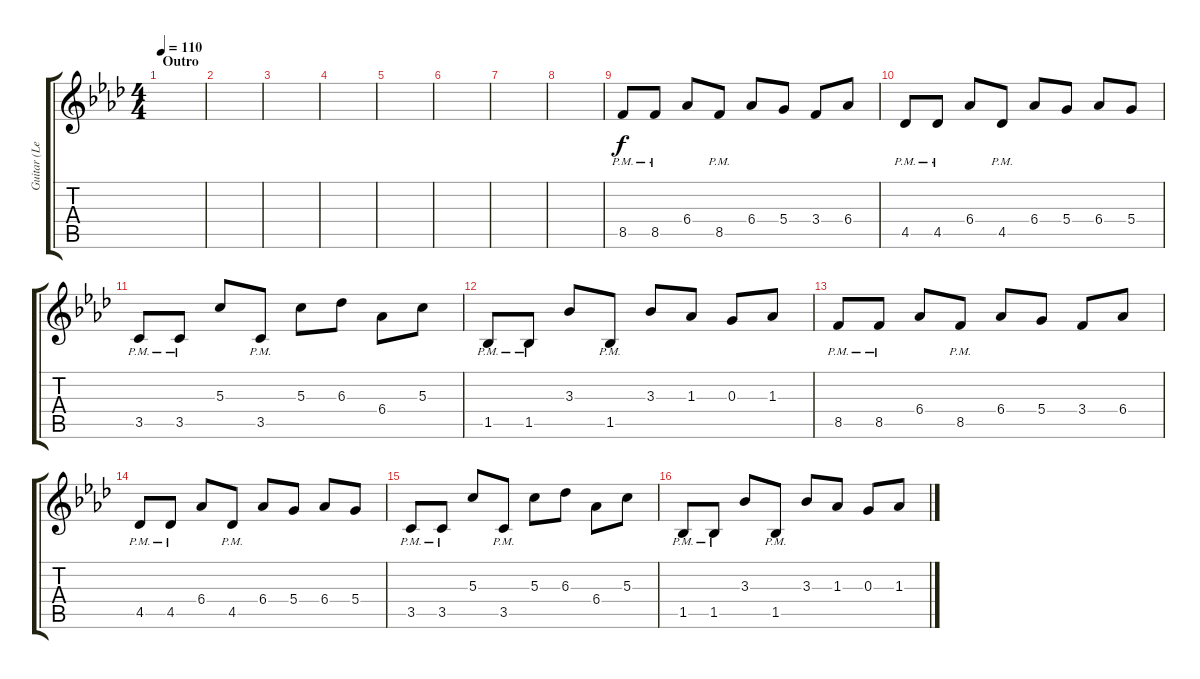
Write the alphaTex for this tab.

\track ("Guitar (Lead)" "Guitar (Le") {instrument overdrivenguitar}
\staff {score tabs}
\tuning (E4 B3 G3 D3 A2 E2) {hide}
\ts (4 4)
\section ("" "Outro")
\tempo 110
\clef g2
\ks fminor
|
|
|
|
|
|
|
|
8.5{pm}.8 8.5{pm}.8 6.4.8 8.5{pm}.8 6.4.8 5.4.8 3.4.8 6.4.8 |
4.5{pm}.8 4.5{pm}.8 6.4.8 4.5{pm}.8 6.4.8 5.4.8 6.4.8 5.4.8 |
3.5{pm}.8 3.5{pm}.8 5.3.8 3.5{pm}.8 5.3.8 6.3.8 6.4.8 5.3.8 |
1.5{pm}.8 1.5{pm}.8 3.3.8 1.5{pm}.8 3.3.8 1.3.8 0.3.8 1.3.8 |
8.5{pm}.8 8.5{pm}.8 6.4.8 8.5{pm}.8 6.4.8 5.4.8 3.4.8 6.4.8 |
4.5{pm}.8 4.5{pm}.8 6.4.8 4.5{pm}.8 6.4.8 5.4.8 6.4.8 5.4.8 |
3.5{pm}.8 3.5{pm}.8 5.3.8 3.5{pm}.8 5.3.8 6.3.8 6.4.8 5.3.8 |
1.5{pm}.8 1.5{pm}.8 3.3.8 1.5{pm}.8 3.3.8 1.3.8 0.3.8 1.3.8
